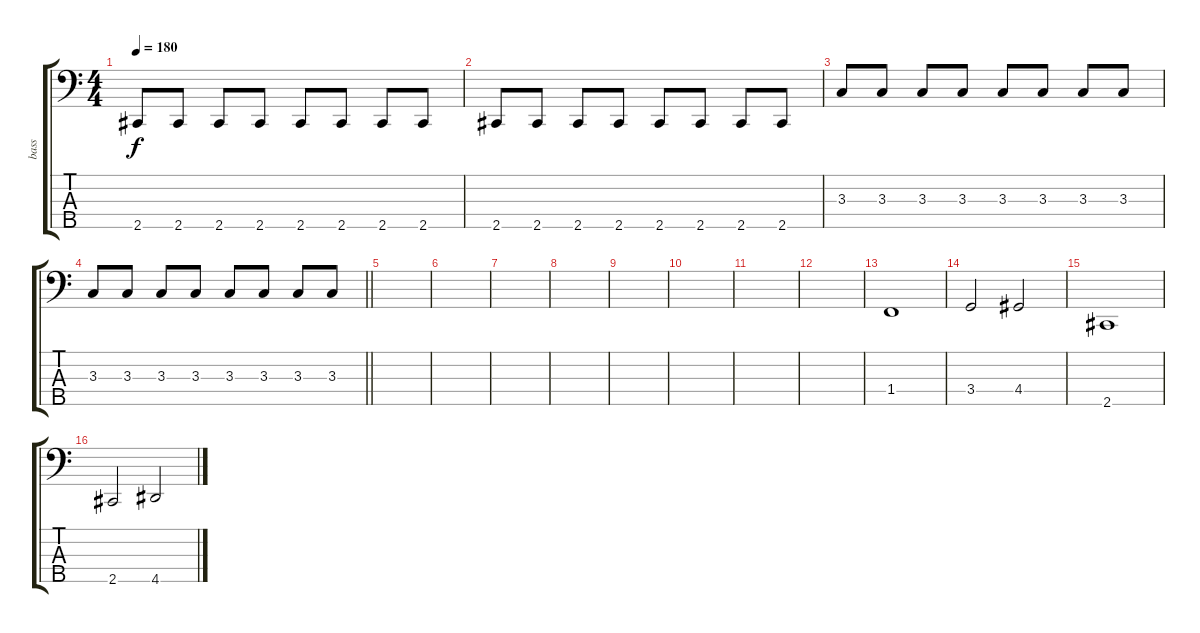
\track ("bass" "bass") {instrument electricbassfinger}
\staff {score tabs}
\tuning (G2 D2 A1 E1 B0) {hide}
\ts (4 4)
\tempo 180
\clef f4
\ks c
2.5.8{dy f} 2.5.8 2.5.8 2.5.8 2.5.8 2.5.8 2.5.8 2.5.8 |
2.5.8 2.5.8 2.5.8 2.5.8 2.5.8 2.5.8 2.5.8 2.5.8 |
3.3.8 3.3.8 3.3.8 3.3.8 3.3.8 3.3.8 3.3.8 3.3.8 |
\barLineRight lightlight
3.3.8 3.3.8 3.3.8 3.3.8 3.3.8 3.3.8 3.3.8 3.3.8 |
|
|
|
|
|
|
|
|
1.4.1 |
3.4.2 4.4.2 |
2.5.1 |
2.5.2 4.5.2
